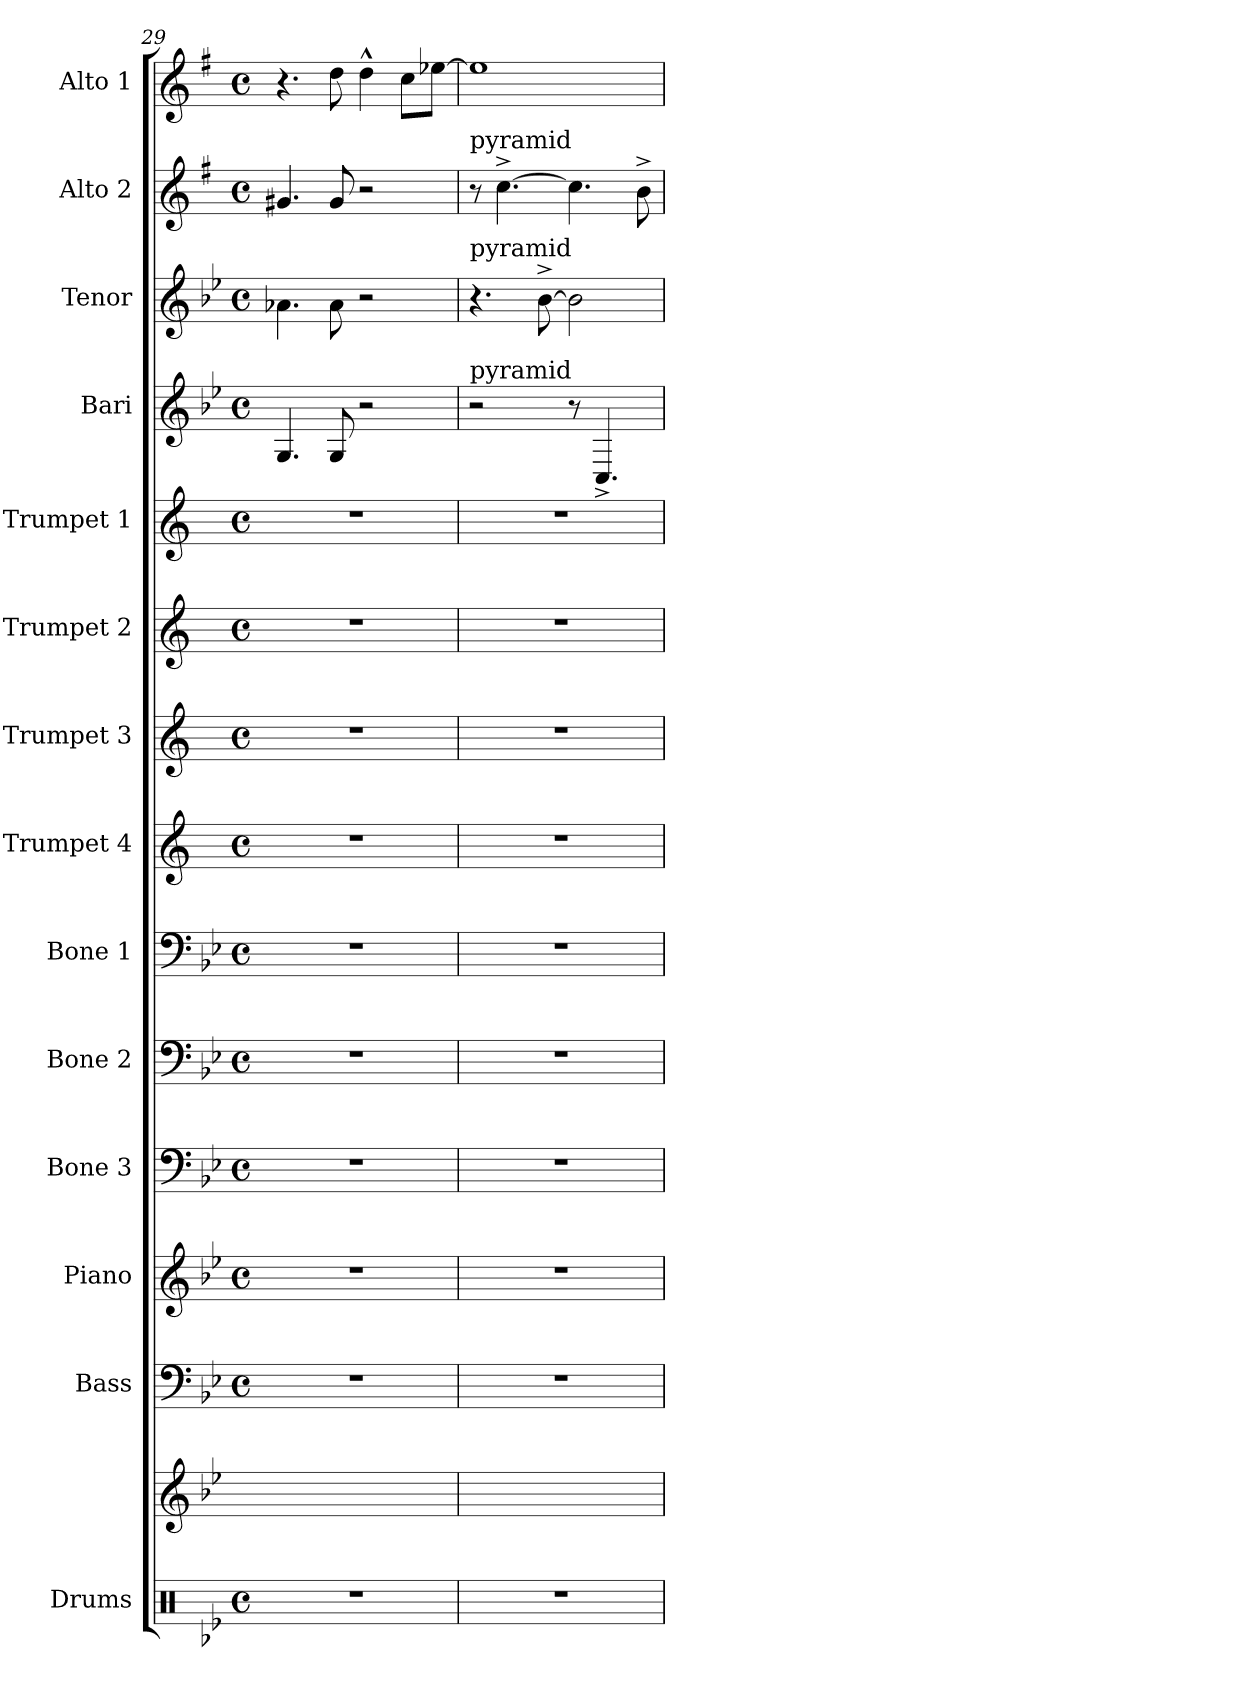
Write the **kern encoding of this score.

**kern	**kern	**kern	**kern	**kern	**kern	**kern	**kern	**kern	**kern	**kern	**kern	**kern	**kern	**kern
*part15	*part14	*part13	*part12	*part11	*part10	*part9	*part8	*part7	*part6	*part5	*part4	*part3	*part2	*part1
*staff15	*staff14	*staff13	*staff12	*staff11	*staff10	*staff9	*staff8	*staff7	*staff6	*staff5	*staff4	*staff3	*staff2	*staff1
*I"Drums	*	*I"Bass	*I"Piano	*I"Bone 3	*I"Bone 2	*I"Bone 1	*I"Trumpet 4	*I"Trumpet 3	*I"Trumpet 2	*I"Trumpet 1	*I"Bari	*I"Tenor	*I"Alto 2	*I"Alto 1
*	*	*	*	*	*	*	*I'Tpt	*	*I'Tpt	*I'Tpt	*	*	*	*
*clefX	*clefG2	*clefF4	*clefG2	*clefF4	*clefF4	*clefF4	*clefG2	*clefG2	*clefG2	*clefG2	*clefG2	*clefG2	*clefG2	*clefG2
*	*	*ITrd7c12	*ITrd8c14	*	*	*	*ITrd1c2	*ITrd1c2	*ITrd1c2	*ITrd1c2	*ITrd12c21	*ITrd8c14	*ITrd5c9	*ITrd5c9
*k[b-e-]	*k[b-e-]	*k[b-e-]	*k[b-e-]	*k[b-e-]	*k[b-e-]	*k[b-e-]	*k[b-e-]	*k[b-e-]	*k[b-e-]	*k[b-e-]	*k[b-e-]	*k[b-e-]	*k[b-e-]	*k[b-e-]
*B-:	*B-:	*B-:	*B-:	*B-:	*B-:	*B-:	*B-:	*B-:	*B-:	*B-:	*B-:	*B-:	*B-:	*B-:
*M4/4	*	*M4/4	*M4/4	*M4/4	*M4/4	*M4/4	*M4/4	*M4/4	*M4/4	*M4/4	*M4/4	*M4/4	*M4/4	*M4/4
*met(c)	*	*met(c)	*met(c)	*met(c)	*met(c)	*met(c)	*met(c)	*met(c)	*met(c)	*met(c)	*met(c)	*met(c)	*met(c)	*met(c)
=29	=29	=29	=29	=29	=29	=29	=29	=29	=29	=29	=29	=29	=29	=29
1r	1ryy	1r	1r	1r	1r	1r	1r	1r	1r	1r	4.GG/	4.A-X\	4.Bn/	4.r
.	.	.	.	.	.	.	.	.	.	.	8GG/	8A-\	8B/	8f\
.	.	.	.	.	.	.	.	.	.	.	2r	2r	2r	4f^^>\
.	.	.	.	.	.	.	.	.	.	.	.	.	.	8e-\L
.	.	.	.	.	.	.	.	.	.	.	.	.	.	[8g-X\J
!!LO:PB:g=z
=30	=30	=30	=30	=30	=30	=30	=30	=30	=30	=30	=30	=30	=30	=30
!	!	!	!	!	!	!	!	!	!	!	!	!	!LO:TX:a:t=pyramid	!
!	!	!	!	!	!	!	!	!	!	!	!	!LO:TX:a:t=pyramid	!	!
!	!	!	!	!	!	!	!	!	!	!	!LO:TX:a:t=pyramid	!	!	!
1r	1ryy	1r	1r	1r	1r	1r	1r	1r	1r	1r	2r	4.r	8r	1g-]
.	.	.	.	.	.	.	.	.	.	.	.	.	[4.e-^>\	.
.	.	.	.	.	.	.	.	.	.	.	.	[8B-^>\	.	.
.	.	.	.	.	.	.	.	.	.	.	8r	2B-\]	4.e-\]	.
.	.	.	.	.	.	.	.	.	.	.	4.CC^</	.	.	.
.	.	.	.	.	.	.	.	.	.	.	.	.	8d^>\	.
=	=	=	=	=	=	=	=	=	=	=	=	=	=	=
*-	*-	*-	*-	*-	*-	*-	*-	*-	*-	*-	*-	*-	*-	*-
